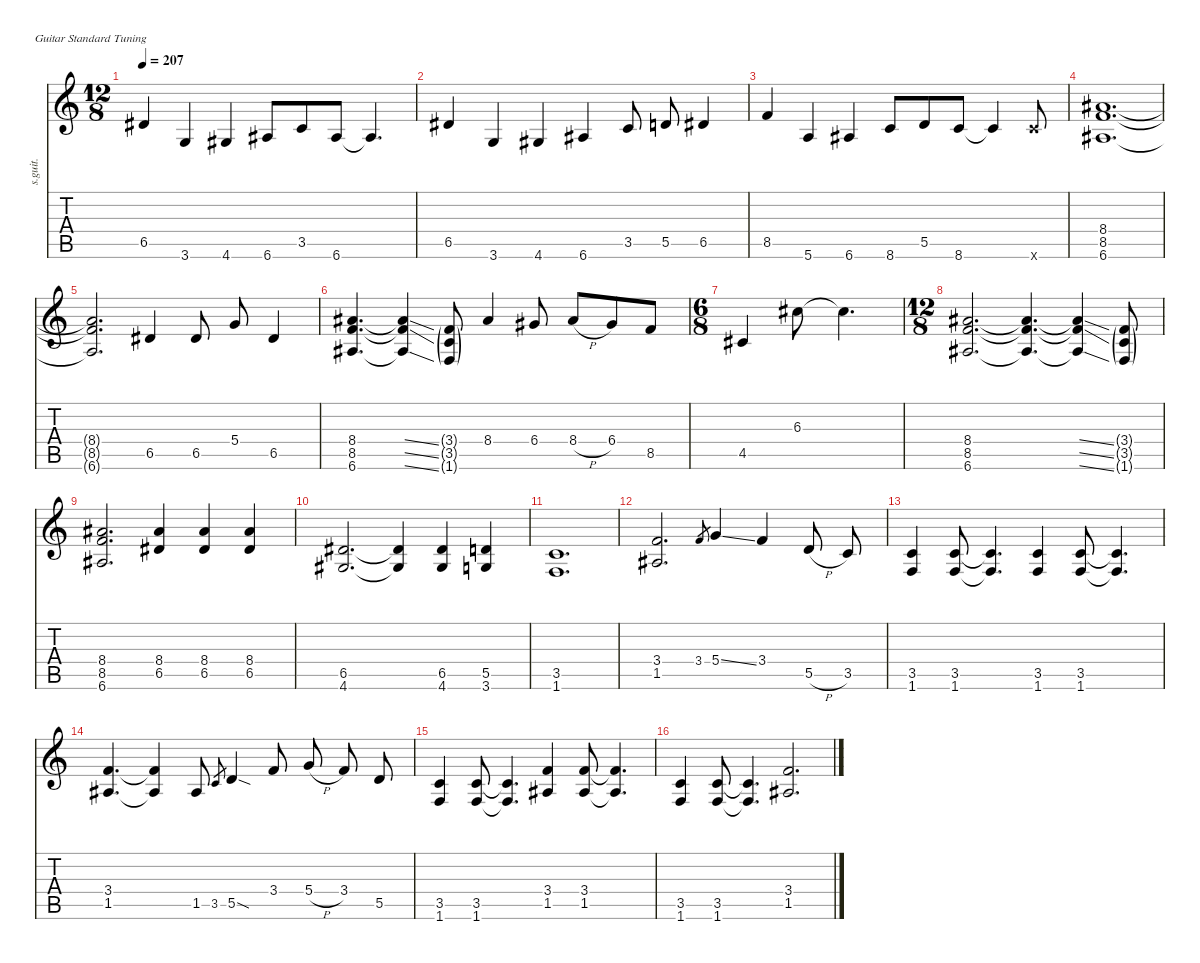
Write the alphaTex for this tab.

\defaultSystemsLayout 4
\hideDynamics
\bracketExtendMode nobrackets
\track ("Brian May | Guitar IV" "s.guit.") {instrument distortionguitar}
\staff {score tabs}
\tuning (E4 B3 G3 D3 A2 E2)
\ts (12 8)
\tempo 207
\clef g2
\ks c
6.5{acc #}.4{lyrics (0 "") lyrics (1 "") lyrics (2 "") lyrics (3 "") lyrics (4 "") dy f} 3.6.4{lyrics (0 "") lyrics (1 "") lyrics (2 "") lyrics (3 "") lyrics (4 "")} 4.6{acc #}.4{lyrics (0 "") lyrics (1 "") lyrics (2 "") lyrics (3 "") lyrics (4 "")} 6.6{acc #}.8{lyrics (0 "") lyrics (1 "") lyrics (2 "") lyrics (3 "") lyrics (4 "")} 3.5.8{lyrics (0 "") lyrics (1 "") lyrics (2 "") lyrics (3 "") lyrics (4 "")} 6.6{acc #}.8{lyrics (0 "") lyrics (1 "") lyrics (2 "") lyrics (3 "") lyrics (4 "")} 6.6{t acc #}.4{d lyrics (0 "") lyrics (1 "") lyrics (2 "") lyrics (3 "") lyrics (4 "")} |
6.5{acc #}.4{lyrics (0 "") lyrics (1 "") lyrics (2 "") lyrics (3 "") lyrics (4 "")} 3.6.4{lyrics (0 "") lyrics (1 "") lyrics (2 "") lyrics (3 "") lyrics (4 "")} 4.6{acc #}.4{lyrics (0 "") lyrics (1 "") lyrics (2 "") lyrics (3 "") lyrics (4 "")} 6.6{acc #}.4{lyrics (0 "") lyrics (1 "") lyrics (2 "") lyrics (3 "") lyrics (4 "")} 3.5.8{lyrics (0 "") lyrics (1 "") lyrics (2 "") lyrics (3 "") lyrics (4 "")} 5.5.8{lyrics (0 "") lyrics (1 "") lyrics (2 "") lyrics (3 "") lyrics (4 "")} 6.5{acc #}.4{lyrics (0 "") lyrics (1 "") lyrics (2 "") lyrics (3 "") lyrics (4 "")} |
8.5.4{lyrics (0 "") lyrics (1 "") lyrics (2 "") lyrics (3 "") lyrics (4 "")} 5.6.4{lyrics (0 "") lyrics (1 "") lyrics (2 "") lyrics (3 "") lyrics (4 "")} 6.6{acc #}.4{lyrics (0 "") lyrics (1 "") lyrics (2 "") lyrics (3 "") lyrics (4 "")} 8.6.8{lyrics (0 "") lyrics (1 "") lyrics (2 "") lyrics (3 "") lyrics (4 "")} 5.5.8{lyrics (0 "") lyrics (1 "") lyrics (2 "") lyrics (3 "") lyrics (4 "")} 8.6.8{lyrics (0 "") lyrics (1 "") lyrics (2 "") lyrics (3 "") lyrics (4 "")} 8.6{t}.4{lyrics (0 "") lyrics (1 "") lyrics (2 "") lyrics (3 "") lyrics (4 "")} 8.6{x}.8{lyrics (0 "") lyrics (1 "") lyrics (2 "") lyrics (3 "") lyrics (4 "")} |
(8.4{acc #} 8.5 6.6{acc #}).1{d lyrics (0 "") lyrics (1 "") lyrics (2 "") lyrics (3 "") lyrics (4 "")} |
(8.4{t acc #} 8.5{t} 6.6{t acc #}).2{d lyrics (0 "") lyrics (1 "") lyrics (2 "") lyrics (3 "") lyrics (4 "")} 6.5{acc #}.4{lyrics (0 "") lyrics (1 "") lyrics (2 "") lyrics (3 "") lyrics (4 "")} 6.5{acc #}.8{lyrics (0 "") lyrics (1 "") lyrics (2 "") lyrics (3 "") lyrics (4 "")} 5.4.8{lyrics (0 "") lyrics (1 "") lyrics (2 "") lyrics (3 "") lyrics (4 "")} 6.5{acc #}.4{lyrics (0 "") lyrics (1 "") lyrics (2 "") lyrics (3 "") lyrics (4 "")} |
(8.4{acc #} 8.5 6.6{acc #}).4{d lyrics (0 "") lyrics (1 "") lyrics (2 "") lyrics (3 "") lyrics (4 "")} (8.4{ss t acc #} 8.5{ss t} 6.6{ss t acc #}).4{lyrics (0 "") lyrics (1 "") lyrics (2 "") lyrics (3 "") lyrics (4 "")} (3.4{g} 3.5{g} 1.6{g}).8{lyrics (0 "") lyrics (1 "") lyrics (2 "") lyrics (3 "") lyrics (4 "")} 8.4{acc #}.4{lyrics (0 "") lyrics (1 "") lyrics (2 "") lyrics (3 "") lyrics (4 "")} 6.4{acc #}.8{lyrics (0 "") lyrics (1 "") lyrics (2 "") lyrics (3 "") lyrics (4 "")} 8.4{h acc #}.8{lyrics (0 "") lyrics (1 "") lyrics (2 "") lyrics (3 "") lyrics (4 "")} 6.4{acc #}.8{lyrics (0 "") lyrics (1 "") lyrics (2 "") lyrics (3 "") lyrics (4 "")} 8.5.8{lyrics (0 "") lyrics (1 "") lyrics (2 "") lyrics (3 "") lyrics (4 "")} |
\ts (6 8)
\beaming (8 2 2 2 2)
4.5{acc #}.4{lyrics (0 "") lyrics (1 "") lyrics (2 "") lyrics (3 "") lyrics (4 "")} 6.3{acc #}.8{lyrics (0 "") lyrics (1 "") lyrics (2 "") lyrics (3 "") lyrics (4 "")} 6.3{t acc #}.4{d lyrics (0 "") lyrics (1 "") lyrics (2 "") lyrics (3 "") lyrics (4 "")} |
\ts (12 8)
\beaming (8 2 2 2 2)
(8.4{acc #} 8.5 6.6{acc #}).2{d lyrics (0 "") lyrics (1 "") lyrics (2 "") lyrics (3 "") lyrics (4 "")} (8.4{t acc #} 8.5{t} 6.6{t acc #}).4{d lyrics (0 "") lyrics (1 "") lyrics (2 "") lyrics (3 "") lyrics (4 "")} (8.4{ss t acc #} 8.5{ss t} 6.6{ss t acc #}).4{lyrics (0 "") lyrics (1 "") lyrics (2 "") lyrics (3 "") lyrics (4 "")} (3.4{g} 3.5{g} 1.6{g}).8{lyrics (0 "") lyrics (1 "") lyrics (2 "") lyrics (3 "") lyrics (4 "")} |
(8.4{acc #} 8.5 6.6{acc #}).2{d lyrics (0 "") lyrics (1 "") lyrics (2 "") lyrics (3 "") lyrics (4 "")} (8.4{acc #} 6.5{acc #}).4{lyrics (0 "") lyrics (1 "") lyrics (2 "") lyrics (3 "") lyrics (4 "")} (8.4{acc #} 6.5{acc #}).4{lyrics (0 "") lyrics (1 "") lyrics (2 "") lyrics (3 "") lyrics (4 "")} (8.4{acc #} 6.5{acc #}).4{lyrics (0 "") lyrics (1 "") lyrics (2 "") lyrics (3 "") lyrics (4 "")} |
(6.5{acc #} 4.6{acc #}).2{d lyrics (0 "") lyrics (1 "") lyrics (2 "") lyrics (3 "") lyrics (4 "")} (6.5{t acc #} 4.6{t acc #}).4{lyrics (0 "") lyrics (1 "") lyrics (2 "") lyrics (3 "") lyrics (4 "")} (6.5{acc #} 4.6{acc #}).4{lyrics (0 "") lyrics (1 "") lyrics (2 "") lyrics (3 "") lyrics (4 "")} (5.5 3.6).4{lyrics (0 "") lyrics (1 "") lyrics (2 "") lyrics (3 "") lyrics (4 "")} |
(3.5 1.6).1{d lyrics (0 "") lyrics (1 "") lyrics (2 "") lyrics (3 "") lyrics (4 "")} |
(3.4 1.5{acc #}).2{d lyrics (0 "") lyrics (1 "") lyrics (2 "") lyrics (3 "") lyrics (4 "")} 3.4.8{lyrics (0 "") lyrics (1 "") lyrics (2 "") lyrics (3 "") lyrics (4 "") gr dy mp} 5.4{ss}.4{lyrics (0 "") lyrics (1 "") lyrics (2 "") lyrics (3 "") lyrics (4 "") dy f} 3.4.4{lyrics (0 "") lyrics (1 "") lyrics (2 "") lyrics (3 "") lyrics (4 "")} 5.5{h}.8{lyrics (0 "") lyrics (1 "") lyrics (2 "") lyrics (3 "") lyrics (4 "")} 3.5.8{lyrics (0 "") lyrics (1 "") lyrics (2 "") lyrics (3 "") lyrics (4 "")} |
(3.5 1.6).4{lyrics (0 "") lyrics (1 "") lyrics (2 "") lyrics (3 "") lyrics (4 "")} (3.5 1.6).8{lyrics (0 "") lyrics (1 "") lyrics (2 "") lyrics (3 "") lyrics (4 "")} (3.5{t} 1.6{t}).4{d lyrics (0 "") lyrics (1 "") lyrics (2 "") lyrics (3 "") lyrics (4 "")} (3.5 1.6).4{lyrics (0 "") lyrics (1 "") lyrics (2 "") lyrics (3 "") lyrics (4 "")} (3.5 1.6).8{lyrics (0 "") lyrics (1 "") lyrics (2 "") lyrics (3 "") lyrics (4 "")} (3.5{t} 1.6{t}).4{d lyrics (0 "") lyrics (1 "") lyrics (2 "") lyrics (3 "") lyrics (4 "")} |
(3.4 1.5{acc #}).4{d lyrics (0 "") lyrics (1 "") lyrics (2 "") lyrics (3 "") lyrics (4 "")} (3.4{t} 1.5{t acc #}).4{lyrics (0 "") lyrics (1 "") lyrics (2 "") lyrics (3 "") lyrics (4 "")} 1.5{acc #}.8{lyrics (0 "") lyrics (1 "") lyrics (2 "") lyrics (3 "") lyrics (4 "")} 3.5.8{lyrics (0 "") lyrics (1 "") lyrics (2 "") lyrics (3 "") lyrics (4 "") gr dy mp} 5.5{sod}.4{lyrics (0 "") lyrics (1 "") lyrics (2 "") lyrics (3 "") lyrics (4 "") dy f} 3.4.8{lyrics (0 "") lyrics (1 "") lyrics (2 "") lyrics (3 "") lyrics (4 "")} 5.4{h}.8{lyrics (0 "") lyrics (1 "") lyrics (2 "") lyrics (3 "") lyrics (4 "")} 3.4.8{lyrics (0 "") lyrics (1 "") lyrics (2 "") lyrics (3 "") lyrics (4 "")} 5.5.8{lyrics (0 "") lyrics (1 "") lyrics (2 "") lyrics (3 "") lyrics (4 "")} |
(3.5 1.6).4{lyrics (0 "") lyrics (1 "") lyrics (2 "") lyrics (3 "") lyrics (4 "")} (3.5 1.6).8{lyrics (0 "") lyrics (1 "") lyrics (2 "") lyrics (3 "") lyrics (4 "")} (3.5{t} 1.6{t}).4{d lyrics (0 "") lyrics (1 "") lyrics (2 "") lyrics (3 "") lyrics (4 "")} (3.4 1.5{acc #}).4{lyrics (0 "") lyrics (1 "") lyrics (2 "") lyrics (3 "") lyrics (4 "")} (3.4 1.5{acc #}).8{lyrics (0 "") lyrics (1 "") lyrics (2 "") lyrics (3 "") lyrics (4 "")} (3.4{t} 1.5{t acc #}).4{d lyrics (0 "") lyrics (1 "") lyrics (2 "") lyrics (3 "") lyrics (4 "")} |
(3.5 1.6).4{lyrics (0 "") lyrics (1 "") lyrics (2 "") lyrics (3 "") lyrics (4 "")} (3.5 1.6).8{lyrics (0 "") lyrics (1 "") lyrics (2 "") lyrics (3 "") lyrics (4 "")} (3.5{t} 1.6{t}).4{d lyrics (0 "") lyrics (1 "") lyrics (2 "") lyrics (3 "") lyrics (4 "")} (3.4 1.5{acc #}).2{d lyrics (0 "") lyrics (1 "") lyrics (2 "") lyrics (3 "") lyrics (4 "")}
